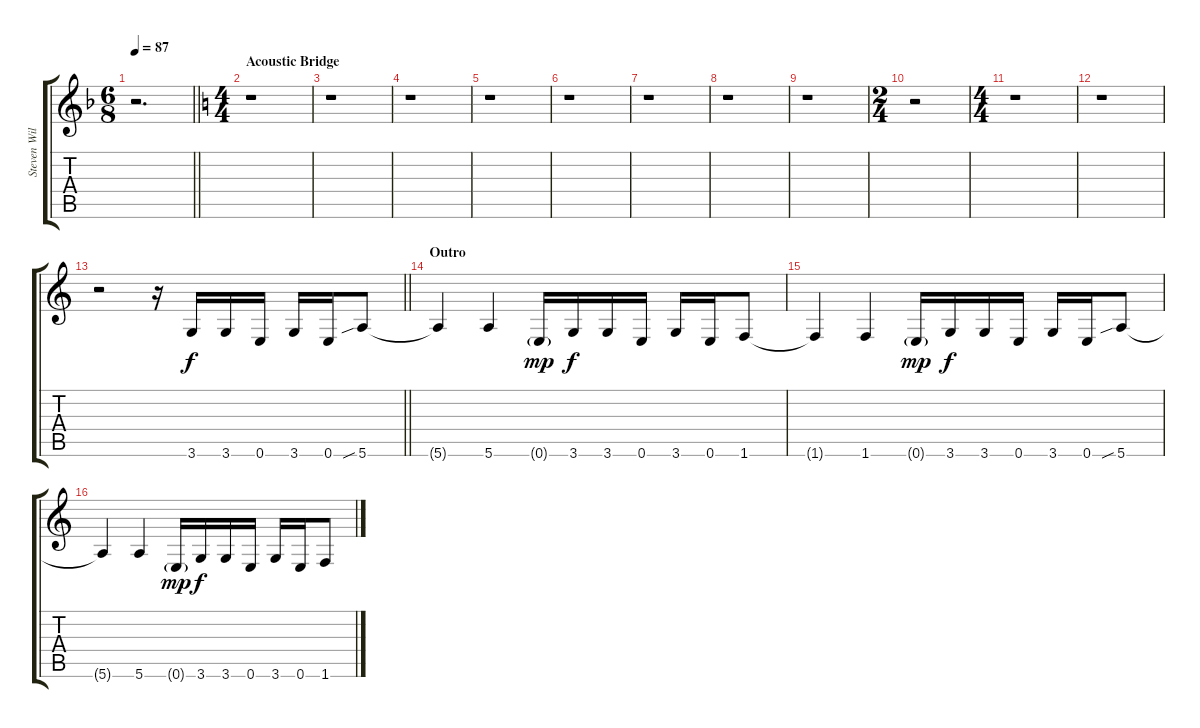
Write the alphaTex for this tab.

\track ("Steven Wilson Lead Gtr." "Steven Wil") {instrument acousticguitarsteel}
\staff {score tabs}
\tuning (E4 B3 G3 D3 A2 E2) {hide}
\ts (6 8)
\tempo 87
\clef g2
\barLineRight lightlight
\ks f
r.2{d dy f} |
\ts (4 4)
\section ("" "Acoustic Bridge")
\ks aminor
r.1 |
r.1 |
r.1 |
r.1 |
r.1 |
r.1 |
r.1 |
r.1 |
\ts (2 4)
r.2 |
\ts (4 4)
r.1 |
r.1 |
\barLineRight lightlight
r.2{volume 13 instrument distortionguitar} r.16 3.6.16 3.6.16 0.6.16 3.6.16 0.6.16 5.6{sib}.8 |
\section ("" "Outro")
5.6{t}.4 5.6.4 0.6{g}.16{dy mp} 3.6.16{dy f} 3.6.16 0.6.16 3.6.16 0.6.16 1.6.8 |
1.6{t}.4 1.6.4 0.6{g}.16{dy mp} 3.6.16{dy f} 3.6.16 0.6.16 3.6.16 0.6.16 5.6{sib}.8 |
5.6{t}.4 5.6.4 0.6{g}.16{dy mp} 3.6.16{dy f} 3.6.16 0.6.16 3.6.16 0.6.16 1.6.8
